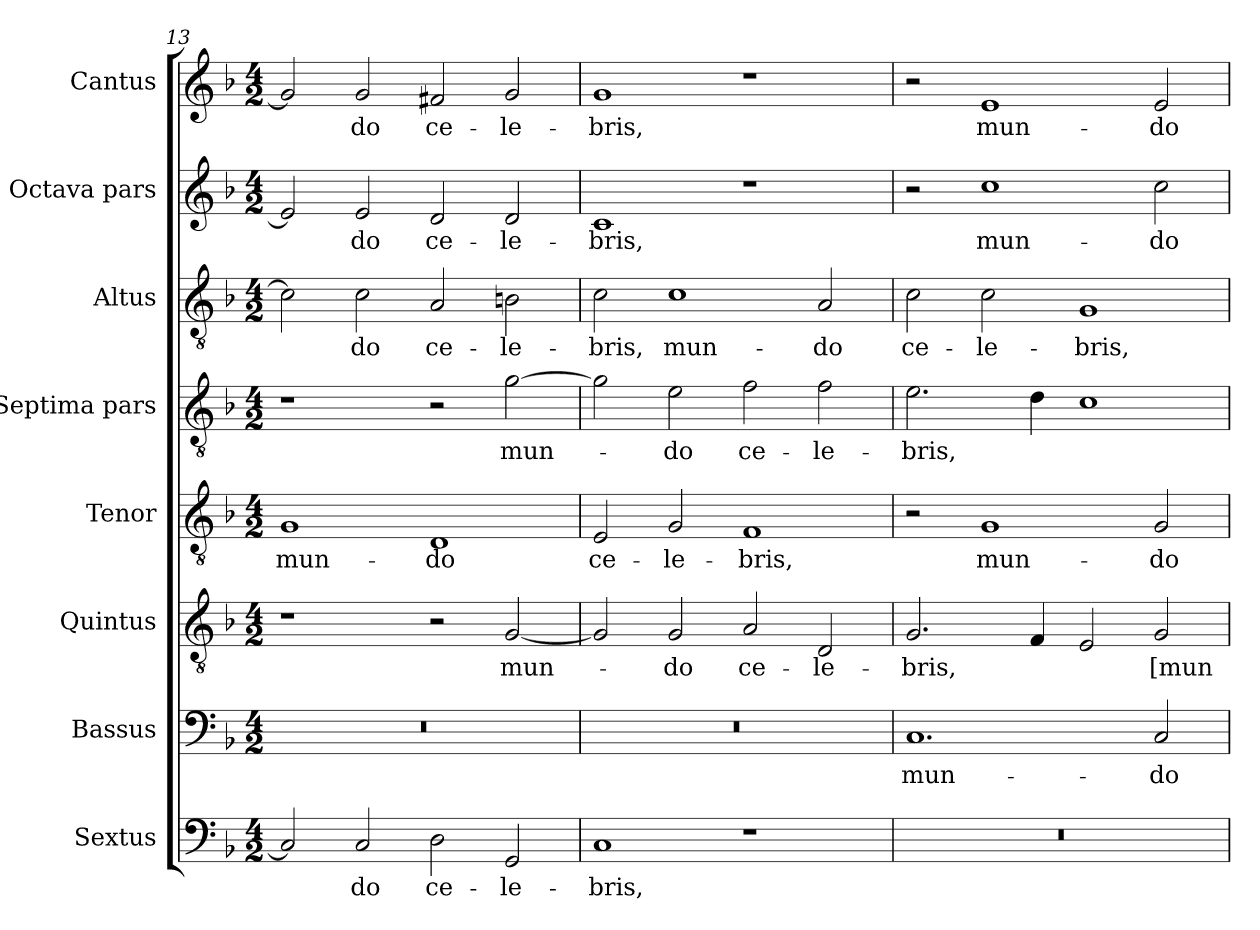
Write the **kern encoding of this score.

**kern	**text	**kern	**text	**kern	**text	**kern	**text	**kern	**text	**kern	**text	**kern	**text	**kern	**text
*part8	*part8	*part7	*part7	*part6	*part6	*part5	*part5	*part4	*part4	*part3	*part3	*part2	*part2	*part1	*part1
*staff8	*staff8	*staff7	*staff7	*staff6	*staff6	*staff5	*staff5	*staff4	*staff4	*staff3	*staff3	*staff2	*staff2	*staff1	*staff1
*I"Sextus	*	*I"Bassus	*	*I"Quintus	*	*I"Tenor	*	*I"Septima pars	*	*I"Altus	*	*I"Octava pars	*	*I"Cantus	*
*	*	*I'B.	*	*	*	*I'T.	*	*	*	*I'A.	*	*	*	*I'C.	*
*clefF4	*	*clefF4	*	*clefGv2	*	*clefGv2	*	*clefGv2	*	*clefGv2	*	*clefG2	*	*clefG2	*
*	*	*	*	*ITrd7c12	*	*ITrd7c12	*	*ITrd7c12	*	*ITrd7c12	*	*	*	*	*
*k[b-]	*	*k[b-]	*	*k[b-]	*	*k[b-]	*	*k[b-]	*	*k[b-]	*	*k[b-]	*	*k[b-]	*
*F:	*	*F:	*	*F:	*	*F:	*	*F:	*	*F:	*	*F:	*	*F:	*
*M4/2	*	*M4/2	*	*M4/2	*	*M4/2	*	*M4/2	*	*M4/2	*	*M4/2	*	*M4/2	*
=13	=13	=13	=13	=13	=13	=13	=13	=13	=13	=13	=13	=13	=13	=13	=13
!	!	!LO:N:vis=1	!	!	!	!	!LO:LY:b	!	!	!	!	!	!	!	!
2C/]	.	0r	.	1r	.	1GG	mun-	1r	.	2C\]	.	2e/]	.	2g/]	.
!	!LO:LY:b	!	!	!	!	!	!	!	!	!	!LO:LY:b	!	!LO:LY:b	!	!LO:LY:b
2C/	-do	.	.	.	.	.	.	.	.	2C\	-do	2e/	-do	2g/	-do
!	!LO:LY:b	!	!	!	!	!	!LO:LY:b	!	!	!	!LO:LY:b	!	!LO:LY:b	!	!LO:LY:b
2D\	ce-	.	.	2r	.	1DD	-do	2r	.	2AA/	ce-	2d/	ce-	2f#X/	ce-
!	!LO:LY:b	!	!	!	!LO:LY:b	!	!	!	!LO:LY:b	!	!LO:LY:b	!	!LO:LY:b	!	!LO:LY:b
2GG/	-le-	.	.	[<2GG/	mun-	.	.	[>2G\	mun-	2BBn\	-le-	2d/	-le-	2g/	-le-
=14	=14	=14	=14	=14	=14	=14	=14	=14	=14	=14	=14	=14	=14	=14	=14
!	!LO:LY:b	!LO:N:vis=1	!	!	!	!	!LO:LY:b	!	!	!	!LO:LY:b	!	!LO:LY:b	!	!LO:LY:b
1C	-bris,	0r	.	2GG/]	.	2EE/	ce-	2G\]	.	2C\	-bris,	1c	-bris,	1g	-bris,
!	!	!	!	!	!LO:LY:b	!	!LO:LY:b	!	!LO:LY:b	!	!LO:LY:b	!	!	!	!
.	.	.	.	2GG/	-do	2GG/	-le-	2E\	-do	1C	mun-	.	.	.	.
!	!	!	!	!	!LO:LY:b	!	!LO:LY:b	!	!LO:LY:b	!	!	!	!	!	!
1r	.	.	.	2AA/	ce-	1FF	-bris,	2F\	ce-	.	.	1r	.	1r	.
!	!	!	!	!	!LO:LY:b	!	!	!	!LO:LY:b	!	!LO:LY:b	!	!	!	!
.	.	.	.	2DD/	-le-	.	.	2F\	-le-	2AA/	-do	.	.	.	.
=15	=15	=15	=15	=15	=15	=15	=15	=15	=15	=15	=15	=15	=15	=15	=15
!LO:N:vis=1	!	!	!LO:LY:b	!	!LO:LY:b	!	!	!	!LO:LY:b	!	!LO:LY:b	!	!	!	!
0r	.	1.C	mun-	2.GG/	-bris,	2r	.	2.E\	-bris,	2C\	ce-	2r	.	2r	.
!	!	!	!	!	!	!	!LO:LY:b	!	!	!	!LO:LY:b	!	!LO:LY:b	!	!LO:LY:b
.	.	.	.	.	.	1GG	mun-	.	.	2C\	-le-	1cc	mun-	1e	mun-
.	.	.	.	4FF/	.	.	.	4D\	.	.	.	.	.	.	.
!	!	!	!	!	!	!	!	!	!	!	!LO:LY:b	!	!	!	!
.	.	.	.	2EE/	.	.	.	1C	.	1GG	-bris,	.	.	.	.
!	!	!	!LO:LY:b	!	!LO:LY:b	!	!LO:LY:b	!	!	!	!	!	!LO:LY:b	!	!LO:LY:b
.	.	2C/	-do	2GG/	[mun-	2GG/	-do	.	.	.	.	2cc\	-do	2e/	-do
=	=	=	=	=	=	=	=	=	=	=	=	=	=	=	=
*-	*-	*-	*-	*-	*-	*-	*-	*-	*-	*-	*-	*-	*-	*-	*-
